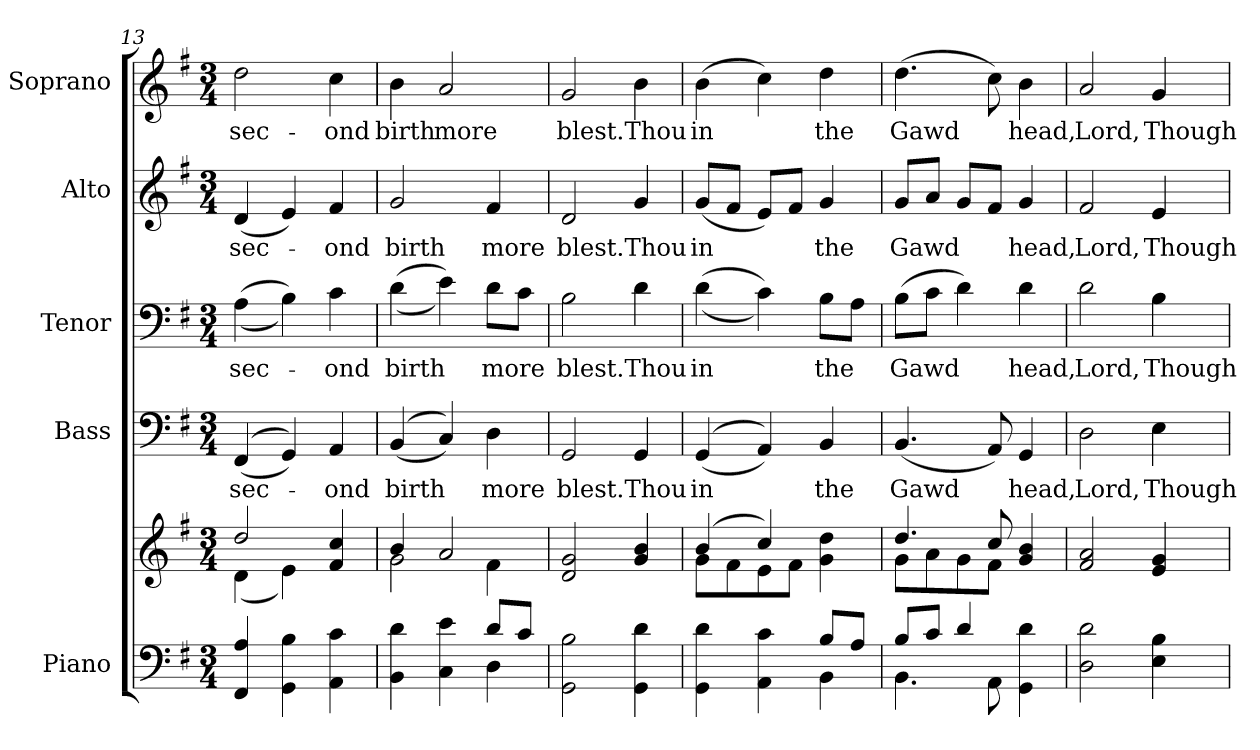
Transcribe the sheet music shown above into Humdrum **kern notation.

**kern	**kern	**kern	**text	**kern	**text	**kern	**text	**kern	**text
*part5	*part5	*part4	*part4	*part3	*part3	*part2	*part2	*part1	*part1
*staff6	*staff5	*staff4	*staff4	*staff3	*staff3	*staff2	*staff2	*staff1	*staff1
*I"Piano	*	*I"Bass	*	*I"Tenor	*	*I"Alto	*	*I"Soprano	*
*I'Pno.	*	*I'B.	*	*I'T.	*	*I'A.	*	*I'S.	*
*clefF4	*clefG2	*clefF4	*	*clefF4	*	*clefG2	*	*clefG2	*
*k[f#]	*k[f#]	*k[f#]	*	*k[f#]	*	*k[f#]	*	*k[f#]	*
*G:	*G:	*G:	*	*G:	*	*G:	*	*G:	*
*M3/4	*M3/4	*M3/4	*	*M3/4	*	*M3/4	*	*M3/4	*
=13	=13	=13	=13	=13	=13	=13	=13	=13	=13
*	*^	*	*	*	*	*	*	*	*
!	!	!	!	!LO:LY:b:color=#000000	!	!	!	!	!	!
!	!	!	!	!	!	!LO:LY:b:color=#000000	!	!	!	!
!	!	!	!	!	!	!	!	!LO:LY:b:color=#000000	!	!
!	!	!	!	!	!	!	!	!	!	!LO:LY:b:color=#000000
4FF#i/ 4Ai	2ddi/	(4di\	((4FF#i/	sec-	((4Ai\	sec-	(4di/	sec-	2ddi\	sec-
4GGi\ 4Bi	.	4ei\)	4GGi/))	.	4Bi\))	.	4ei/)	.	.	.
!	!	!	!	!LO:LY:b:color=#000000	!	!	!	!	!	!
!	!	!	!	!	!	!LO:LY:b:color=#000000	!	!	!	!
!	!	!	!	!	!	!	!	!LO:LY:b:color=#000000	!	!
!	!	!	!	!	!	!	!	!	!	!LO:LY:b:color=#000000
4AAi\ 4ci	4f#i/ 4cci	4ryy	4AAi/	-ond	4ci\	-ond	4f#i/	-ond	4cci\	-ond
!!LO:PB:g=z
=14	=14	=14	=14	=14	=14	=14	=14	=14	=14	=14
*^	*	*	*	*	*	*	*	*	*	*
!	!	!	!	!	!LO:LY:b:color=#000000	!	!	!	!	!	!
!	!	!	!	!	!	!	!LO:LY:b:color=#000000	!	!	!	!
!	!	!	!	!	!	!	!	!	!LO:LY:b:color=#000000	!	!
!	!	!	!	!	!	!	!	!	!	!	!LO:LY:b:color=#000000
4BBi\ 4di	2ryy	4bi/	2gi\	((4BBi/	birth	((4di\	birth	2gi/	birth	4bi\	birth
!	!	!	!	!	!	!	!	!	!	!	!LO:LY:b:color=#000000
4Ci\ 4ei	.	2ai/	.	4Ci/))	.	4ei\))	.	.	.	2ai/	more
!	!	!	!	!	!LO:LY:b:color=#000000	!	!	!	!	!	!
!	!	!	!	!	!	!	!LO:LY:b:color=#000000	!	!	!	!
!	!	!	!	!	!	!	!	!	!LO:LY:b:color=#000000	!	!
8di/L	4Di\	.	4f#i\	4Di\	more	8di\L	more	4f#i/	more	.	.
8ci/J	.	.	.	.	.	8ci\J	.	.	.	.	.
*v	*v	*	*	*	*	*	*	*	*	*	*
*	*v	*v	*	*	*	*	*	*	*	*
=15	=15	=15	=15	=15	=15	=15	=15	=15	=15
!	!	!	!LO:LY:b:color=#000000	!	!	!	!	!	!
!	!	!	!	!	!LO:LY:b:color=#000000	!	!	!	!
!	!	!	!	!	!	!	!LO:LY:b:color=#000000	!	!
!	!	!	!	!	!	!	!	!	!LO:LY:b:color=#000000
2GGi\ 2Bi	2di/ 2gi	2GGi/	blest.	2Bi\	blest.	2di/	blest.	2gi/	blest.
!	!	!	!LO:LY:b:color=#000000	!	!	!	!	!	!
!	!	!	!	!	!LO:LY:b:color=#000000	!	!	!	!
!	!	!	!	!	!	!	!LO:LY:b:color=#000000	!	!
!	!	!	!	!	!	!	!	!	!LO:LY:b:color=#000000
4GGi\ 4di	4gi/ 4bi	4GGi/	Thou	4di\	Thou	4gi/	Thou	4bi\	Thou
!!LO:PB:g=z
=16	=16	=16	=16	=16	=16	=16	=16	=16	=16
*^	*^	*	*	*	*	*	*	*	*
!	!	!	!	!	!LO:LY:b:color=#000000	!	!	!	!	!	!
!	!	!	!	!	!	!	!LO:LY:b:color=#000000	!	!	!	!
!	!	!	!	!	!	!	!	!	!LO:LY:b:color=#000000	!	!
!	!	!	!	!	!	!	!	!	!	!	!LO:LY:b:color=#000000
4GGi\ 4di	2ryy	(4bi/	8gi\L	((4GGi/	in	((4di\	in	(8gi/L	in	(4bi\	in
.	.	.	8f#i\	.	.	.	.	8f#i/J	.	.	.
4AAi\ 4ci	.	4cci/)	8ei\	4AAi/))	.	4ci\))	.	8ei/L)	.	4cci\)	.
.	.	.	8f#i\J	.	.	.	.	8f#i/J	.	.	.
!	!	!	!	!	!LO:LY:b:color=#000000	!	!	!	!	!	!
!	!	!	!	!	!	!	!LO:LY:b:color=#000000	!	!	!	!
!	!	!	!	!	!	!	!	!	!LO:LY:b:color=#000000	!	!
!	!	!	!	!	!	!	!	!	!	!	!LO:LY:b:color=#000000
8Bi/L	4BBi\	4gi\ 4ddi	4ryy	4BBi/	the	8Bi\L	the	4gi/	the	4ddi\	the
8Ai/J	.	.	.	.	.	8Ai\J	.	.	.	.	.
=17	=17	=17	=17	=17	=17	=17	=17	=17	=17	=17	=17
!	!	!	!	!	!LO:LY:b:color=#000000	!	!	!	!	!	!
!	!	!	!	!	!	!	!LO:LY:b:color=#000000	!	!	!	!
!	!	!	!	!	!	!	!	!	!LO:LY:b:color=#000000	!	!
!	!	!	!	!	!	!	!	!	!	!	!LO:LY:b:color=#000000
8Bi/L	4.BBi\	4.ddi/	8gi\L	(4.BBi/	Gawd	(8Bi\L	Gawd	8gi/L	Gawd	(4.ddi\	Gawd
8ci/J	.	.	8ai\	.	.	8ci\J	.	8ai/J	.	.	.
4di/	.	.	8gi\	.	.	4di\)	.	8gi/L	.	.	.
.	8AAi\	8cci/	8f#i\J	8AAi/)	.	.	.	8f#i/J	.	8cci\)	.
!	!	!	!	!	!LO:LY:b:color=#000000	!	!	!	!	!	!
!	!	!	!	!	!	!	!LO:LY:b:color=#000000	!	!	!	!
!	!	!	!	!	!	!	!	!	!LO:LY:b:color=#000000	!	!
!	!	!	!	!	!	!	!	!	!	!	!LO:LY:b:color=#000000
4GGi\ 4di	4ryy	4gi/ 4bi	4ryy	4GGi/	head,	4di\	head,	4gi/	head,	4bi\	head,
*v	*v	*	*	*	*	*	*	*	*	*	*
*	*v	*v	*	*	*	*	*	*	*	*
!!LO:PB:g=z
=18	=18	=18	=18	=18	=18	=18	=18	=18	=18
*^	*^	*	*	*	*	*	*	*	*
!	!	!	!	!	!LO:LY:b:color=#000000	!	!	!	!	!	!
*v	*v	*	*	*	*	*	*	*	*	*	*
*	*v	*v	*	*	*	*	*	*	*	*
*^	*^	*	*	*	*	*	*	*	*
!	!	!	!	!	!	!	!LO:LY:b:color=#000000	!	!	!	!
*v	*v	*	*	*	*	*	*	*	*	*	*
*	*v	*v	*	*	*	*	*	*	*	*
*^	*^	*	*	*	*	*	*	*	*
!	!	!	!	!	!	!	!	!	!LO:LY:b:color=#000000	!	!
*v	*v	*	*	*	*	*	*	*	*	*	*
*	*v	*v	*	*	*	*	*	*	*	*
*^	*^	*	*	*	*	*	*	*	*
!	!	!	!	!	!	!	!	!	!	!	!LO:LY:b:color=#000000
*v	*v	*	*	*	*	*	*	*	*	*	*
*	*v	*v	*	*	*	*	*	*	*	*
2Di\ 2di	2f#i/ 2ai	2Di\	Lord,	2di\	Lord,	2f#i/	Lord,	2ai/	Lord,
!	!	!	!LO:LY:b:color=#000000	!	!	!	!	!	!
!	!	!	!	!	!LO:LY:b:color=#000000	!	!	!	!
!	!	!	!	!	!	!	!LO:LY:b:color=#000000	!	!
!	!	!	!	!	!	!	!	!	!LO:LY:b:color=#000000
4Ei\ 4Bi	4ei/ 4gi	4Ei\	Though	4Bi\	Though	4ei/	Though	4gi/	Though
=	=	=	=	=	=	=	=	=	=
*-	*-	*-	*-	*-	*-	*-	*-	*-	*-
